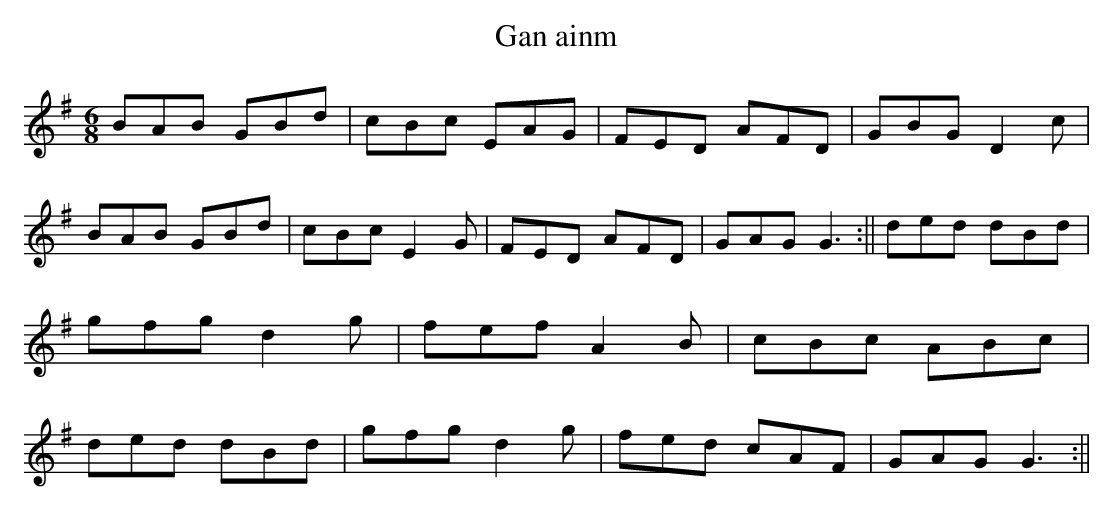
X:1
T:Gan ainm
M:6/8
L:1/8
K:G
BAB GBd|cBc EAG|FED AFD|GBG D2c|\
BAB GBd|cBc E2G|FED AFD|GAG G3:||\
ded dBd|gfg d2g|fef A2B|cBc ABc|\
ded dBd|gfg d2g|fed cAF|GAG G3:||
